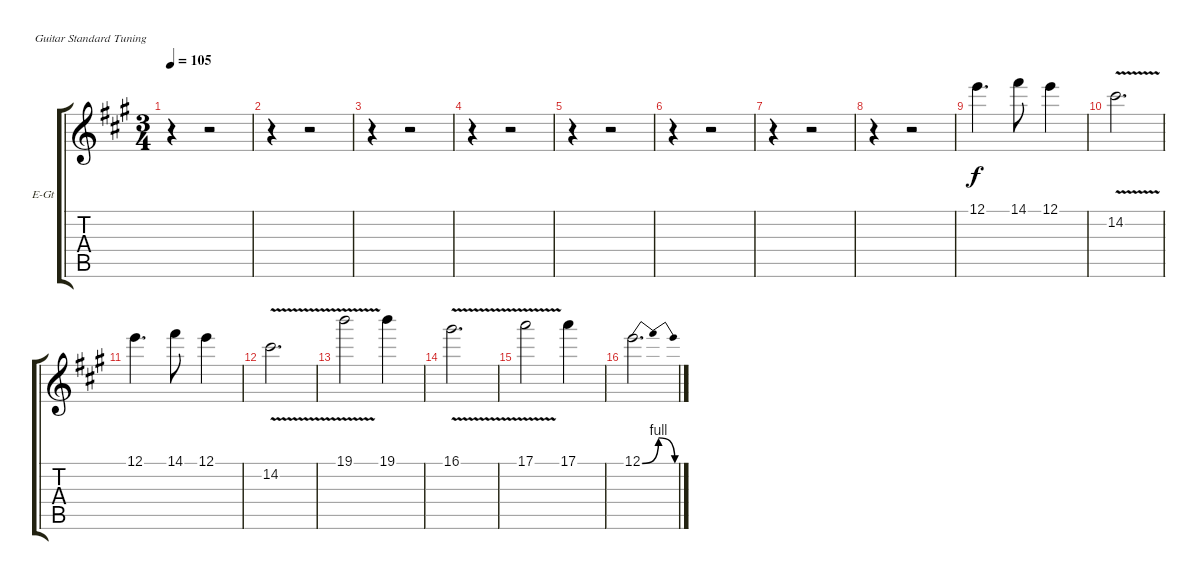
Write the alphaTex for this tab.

\bracketExtendMode groupsimilarinstruments
\firstSystemTrackNameOrientation horizontal
\otherSystemsTrackNameOrientation horizontal
\track ("Lead" "E-Gt") {instrument electricguitarclean}
\staff {score tabs}
\tuning (E4 B3 G3 D3 A2 E2)
\ts (3 4)
\tempo 105
\clef g2
\ks a
r.4{dy f} r.2 |
r.4 r.2 |
r.4 r.2 |
r.4 r.2 |
r.4 r.2 |
r.4 r.2 |
r.4 r.2 |
r.4 r.2 |
12.1.4{d} 14.1.8 12.1.4 |
14.2{v}.2{d} |
12.1.4{d} 14.1.8 12.1.4 |
14.2{v}.2{d} |
19.1{v}.2 19.1.4 |
16.1{v}.2{d} |
17.1{v}.2 17.1.4 |
12.1{be (bendrelease 0 0 30 4 30 4 60 0)}.2{d}
